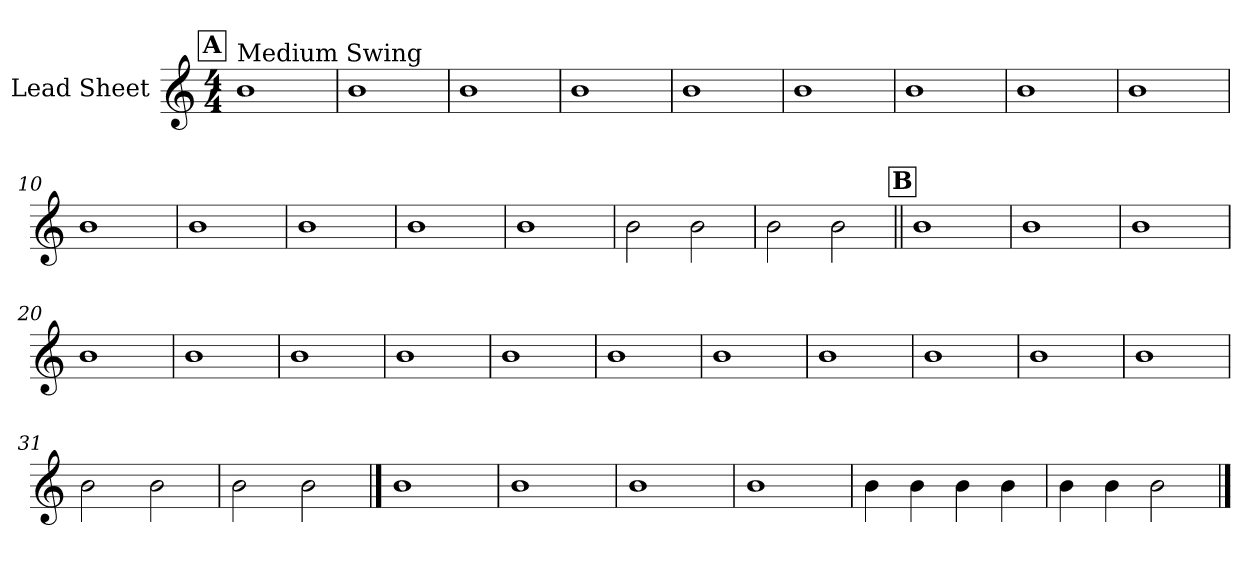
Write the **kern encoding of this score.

**kern
*part1
*staff1
*I"Lead Sheet
*clefG2
*k[]
*M4/4
!!LO:REH:place=s1:a:fs=14:t=A
=1
!LO:TX:a:t=Medium Swing
1b
=2
1b
=3
1b
=4
1b
!!LO:LB:g=z
=5
1b
=6
1b
=7
1b
=8
1b
!!LO:LB:g=z
=9
1b
=10
1b
=11
1b
=12
1b
!!LO:LB:g=z
=13
1b
=14
1b
=15
2b\
2b\
=16
2b\
2b\
!!LO:LB:g=z
!!LO:REH:place=s1:a:fs=14:t=B
=17||
1b
=18
1b
=19
1b
=20
1b
!!LO:LB:g=z
=21
1b
=22
1b
=23
1b
=24
1b
!!LO:LB:g=z
=25
1b
=26
1b
=27
1b
=28
1b
!!LO:LB:g=z
=29
1b
=30
1b
=31
2b\
2b\
=32
2b\
2b\
!!LO:LB:g=z
==33
1b
=34
1b
=35
1b
=36
1b
=37
4b\
4b\
4b\
4b\
=38
4b\
4b\
2b\
==
*-
